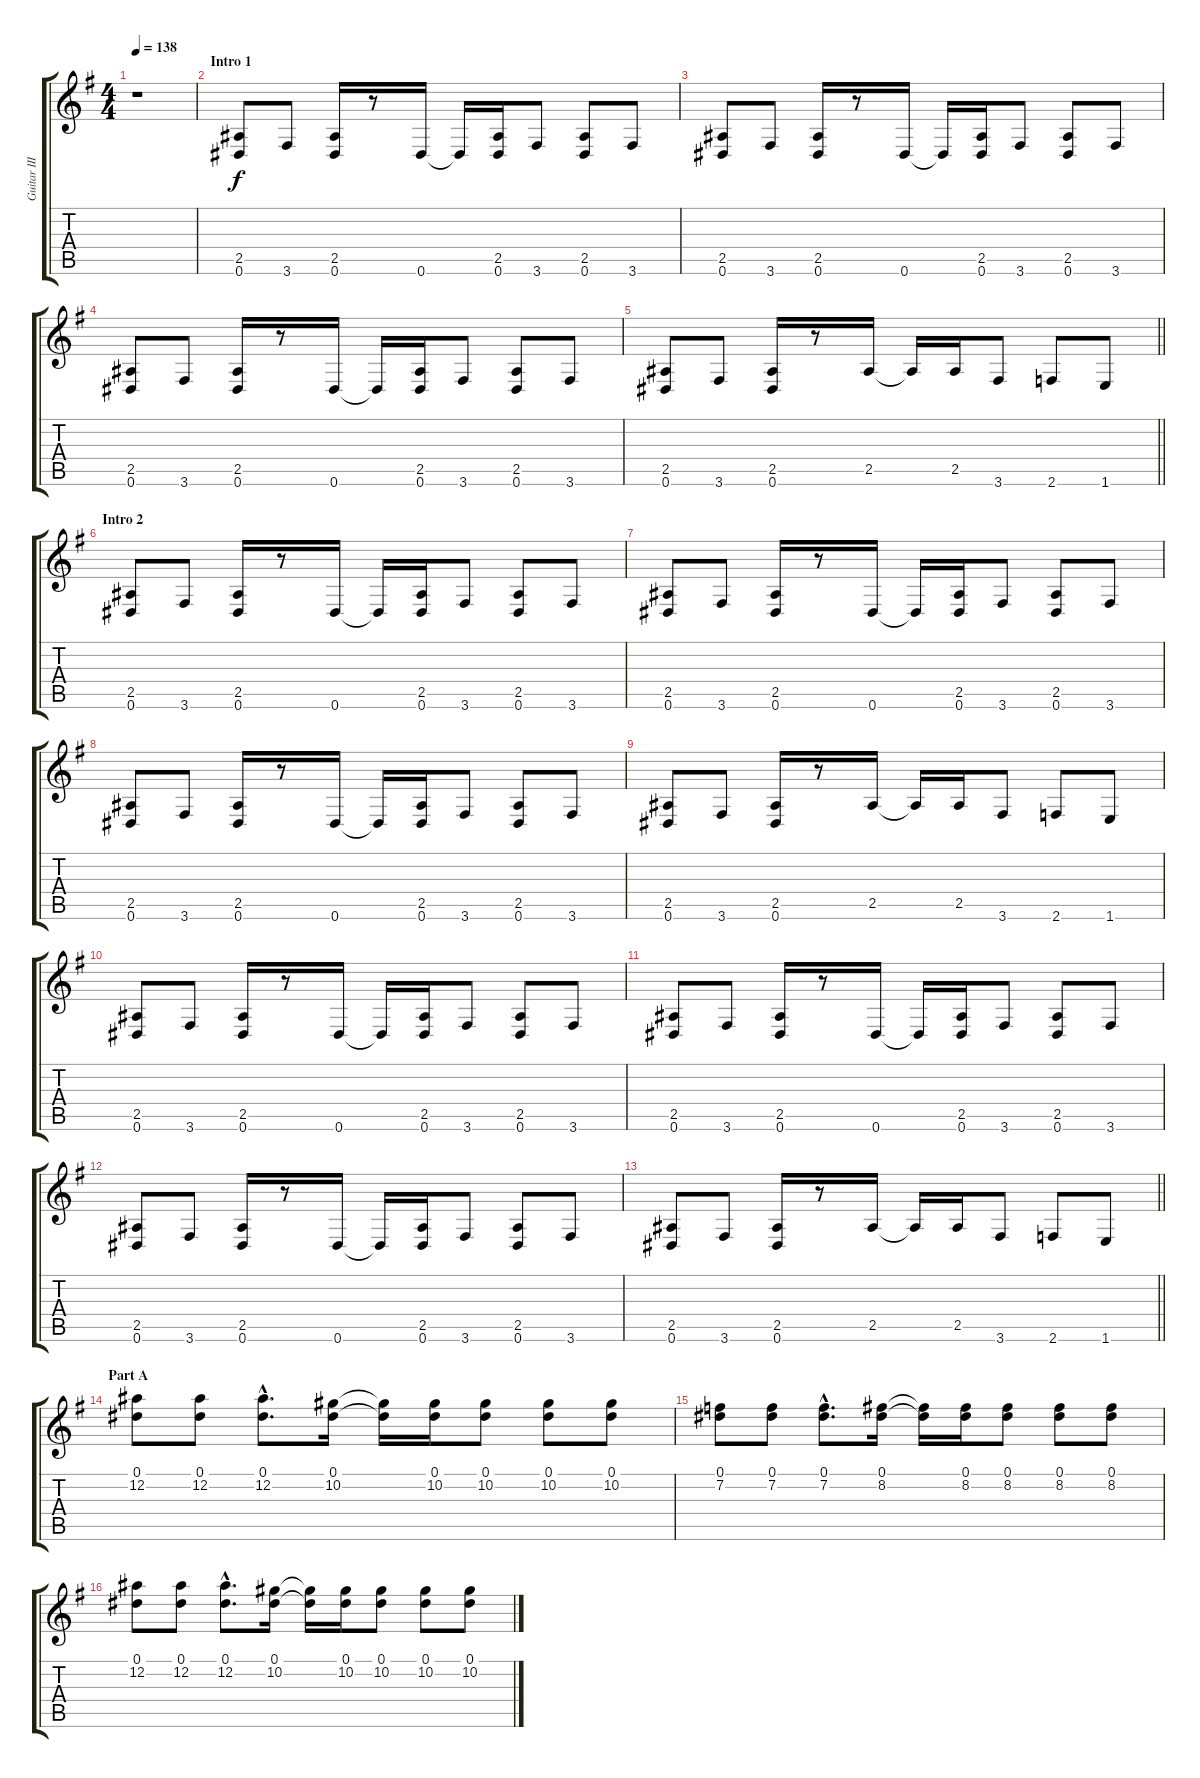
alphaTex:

\track ("Guitar III (Inoran)" "Guitar III") {instrument distortionguitar}
\staff {score tabs}
\tuning (Eb4 Bb3 Gb3 Db3 Ab2 Eb2) {hide}
\ts (4 4)
\tempo 138
\clef g2
\ks g
r.1{dy f instrument distortionguitar} |
\section ("" "Intro 1")
(2.5 0.6).8 3.6.8 (2.5 0.6).16 r.8 0.6.16 0.6{t}.16 (2.5 0.6).16 3.6.8 (2.5 0.6).8 3.6.8 |
(2.5 0.6).8 3.6.8 (2.5 0.6).16 r.8 0.6.16 0.6{t}.16 (2.5 0.6).16 3.6.8 (2.5 0.6).8 3.6.8 |
(2.5 0.6).8 3.6.8 (2.5 0.6).16 r.8 0.6.16 0.6{t}.16 (2.5 0.6).16 3.6.8 (2.5 0.6).8 3.6.8 |
\barLineRight lightlight
(2.5 0.6).8 3.6.8 (2.5 0.6).16 r.8 2.5.16 2.5{t}.16 2.5.16 3.6.8 2.6.8 1.6.8 |
\section ("" "Intro 2")
(2.5 0.6).8 3.6.8 (2.5 0.6).16 r.8 0.6.16 0.6{t}.16 (2.5 0.6).16 3.6.8 (2.5 0.6).8 3.6.8 |
(2.5 0.6).8 3.6.8 (2.5 0.6).16 r.8 0.6.16 0.6{t}.16 (2.5 0.6).16 3.6.8 (2.5 0.6).8 3.6.8 |
(2.5 0.6).8 3.6.8 (2.5 0.6).16 r.8 0.6.16 0.6{t}.16 (2.5 0.6).16 3.6.8 (2.5 0.6).8 3.6.8 |
(2.5 0.6).8 3.6.8 (2.5 0.6).16 r.8 2.5.16 2.5{t}.16 2.5.16 3.6.8 2.6.8 1.6.8 |
(2.5 0.6).8 3.6.8 (2.5 0.6).16 r.8 0.6.16 0.6{t}.16 (2.5 0.6).16 3.6.8 (2.5 0.6).8 3.6.8 |
(2.5 0.6).8 3.6.8 (2.5 0.6).16 r.8 0.6.16 0.6{t}.16 (2.5 0.6).16 3.6.8 (2.5 0.6).8 3.6.8 |
(2.5 0.6).8 3.6.8 (2.5 0.6).16 r.8 0.6.16 0.6{t}.16 (2.5 0.6).16 3.6.8 (2.5 0.6).8 3.6.8 |
\barLineRight lightlight
(2.5 0.6).8 3.6.8 (2.5 0.6).16 r.8 2.5.16 2.5{t}.16 2.5.16 3.6.8 2.6.8 1.6.8 |
\section ("" "Part A")
(0.1 12.2).8 (0.1 12.2).8 (0.1{hac} 12.2{hac}).8{d} (0.1 10.2).16 (0.1{t} 10.2{t}).16 (0.1 10.2).16 (0.1 10.2).8 (0.1 10.2).8 (0.1 10.2).8 |
(0.1 7.2).8 (0.1 7.2).8 (0.1{hac} 7.2{hac}).8{d} (0.1 8.2).16 (0.1{t} 8.2{t}).16 (0.1 8.2).16 (0.1 8.2).8 (0.1 8.2).8 (0.1 8.2).8 |
(0.1 12.2).8 (0.1 12.2).8 (0.1{hac} 12.2{hac}).8{d} (0.1 10.2).16 (0.1{t} 10.2{t}).16 (0.1 10.2).16 (0.1 10.2).8 (0.1 10.2).8 (0.1 10.2).8
